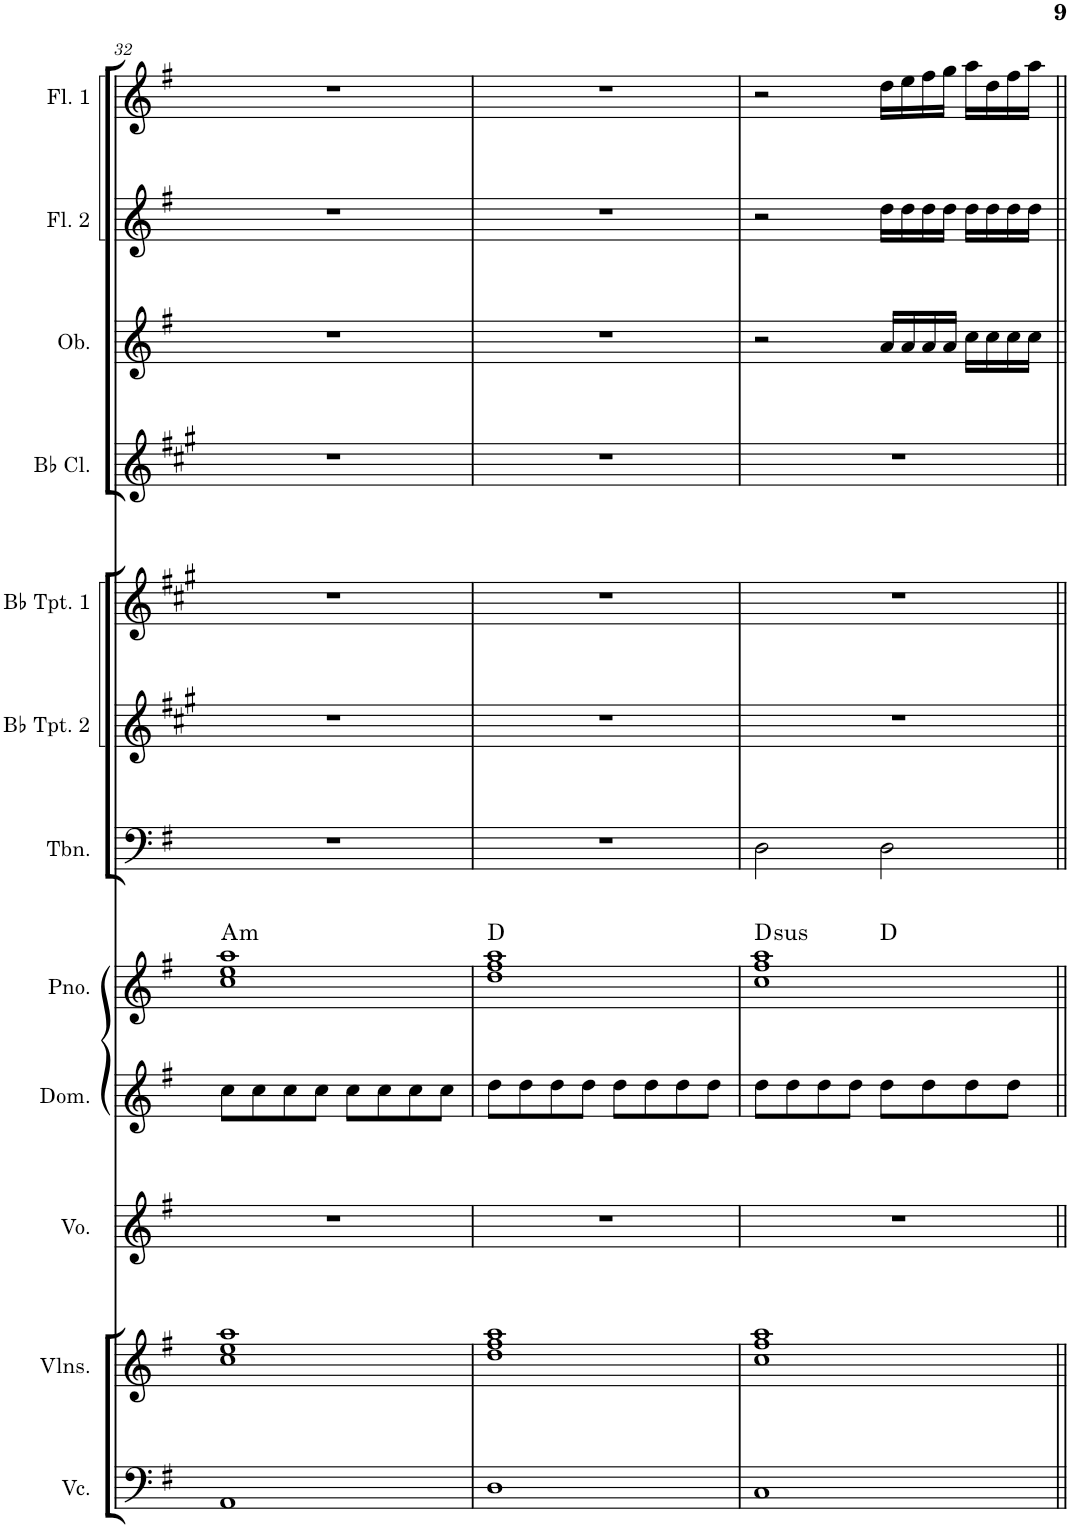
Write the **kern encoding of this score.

**kern	**kern	**kern	**kern	**kern	**harte	**kern	**kern	**kern	**kern	**kern	**kern	**kern
*part12	*part11	*part10	*part9	*part8	*part8	*part7	*part6	*part5	*part4	*part3	*part2	*part1
*staff12	*staff11	*staff10	*staff9	*staff8	*	*staff7	*staff6	*staff5	*staff4	*staff3	*staff2	*staff1
*I"Violoncello	*I"Violins	*I"Voice	*I"Domra	*I"Piano	*	*I"Trombone	*I"Bb Trumpet 2	*I"Bb Trumpet 1	*I"Bb Clarinet	*I"Oboe	*I"Flute 2	*I"Flute 1
*I'Vc.	*I'Vlns.	*I'Vo.	*I'Dom.	*I'Pno.	*	*I'Tbn.	*I'Bb Tpt. 2	*I'Bb Tpt. 1	*I'Bb Cl.	*I'Ob.	*I'Fl. 2	*I'Fl. 1
!!LO:PB:g=z
*clefF4	*clefG2	*clefG2	*clefG2	*clefG2	*	*clefF4	*clefG2	*clefG2	*clefG2	*clefG2	*clefG2	*clefG2
*	*	*	*	*	*	*	*Trd1c2	*Trd1c2	*Trd1c2	*	*	*
*k[f#]	*k[f#]	*k[f#]	*k[f#]	*k[f#]	*	*k[f#]	*k[f#c#g#]	*k[f#c#g#]	*k[f#c#g#]	*k[f#]	*k[f#]	*k[f#]
*M4/4	*M4/4	*M4/4	*M4/4	*M4/4	*	*M4/4	*M4/4	*M4/4	*M4/4	*M4/4	*M4/4	*M4/4
=32	=32	=32	=32	=32	=32	=32	=32	=32	=32	=32	=32	=32
!	!	!	!	!	!LO:H:kt=m	!	!	!	!	!	!	!
1AA	1cc 1ee 1aa	1r	8cc\L	1cc 1ee 1aa	A:min	1r	1r	1r	1r	1r	1r	1r
.	.	.	8cc\	.	.	.	.	.	.	.	.	.
.	.	.	8cc\	.	.	.	.	.	.	.	.	.
.	.	.	8cc\J	.	.	.	.	.	.	.	.	.
.	.	.	8cc\L	.	.	.	.	.	.	.	.	.
.	.	.	8cc\	.	.	.	.	.	.	.	.	.
.	.	.	8cc\	.	.	.	.	.	.	.	.	.
.	.	.	8cc\J	.	.	.	.	.	.	.	.	.
=33	=33	=33	=33	=33	=33	=33	=33	=33	=33	=33	=33	=33
1D	1dd 1ff# 1aa	1r	8dd\L	1dd 1ff# 1aa	D:maj	1r	1r	1r	1r	1r	1r	1r
.	.	.	8dd\	.	.	.	.	.	.	.	.	.
.	.	.	8dd\	.	.	.	.	.	.	.	.	.
.	.	.	8dd\J	.	.	.	.	.	.	.	.	.
.	.	.	8dd\L	.	.	.	.	.	.	.	.	.
.	.	.	8dd\	.	.	.	.	.	.	.	.	.
.	.	.	8dd\	.	.	.	.	.	.	.	.	.
.	.	.	8dd\J	.	.	.	.	.	.	.	.	.
=34	=34	=34	=34	=34	=34	=34	=34	=34	=34	=34	=34	=34
!	!	!	!	!	!LO:H:kt=sus	!	!	!	!	!	!	!
*	*	*	*	*^	*	*	*	*	*	*	*	*
1C	1cc 1ff# 1aa	1r	8dd\L	1cc 1ff# 1aa	2ryy	D:sus4	2D\	1r	1r	1r	2r	2r	2r
.	.	.	8dd\	.	.	.	.	.	.	.	.	.	.
.	.	.	8dd\	.	.	.	.	.	.	.	.	.	.
.	.	.	8dd\J	.	.	.	.	.	.	.	.	.	.
.	.	.	8dd\L	.	2ryy	D:maj	2D\	.	.	.	16a/LL	16dd\LL	16dd\LL
.	.	.	.	.	.	.	.	.	.	.	16a/	16dd\	16ee\
.	.	.	8dd\	.	.	.	.	.	.	.	16a/	16dd\	16ff#\
.	.	.	.	.	.	.	.	.	.	.	16a/JJ	16dd\JJ	16gg\JJ
.	.	.	8dd\	.	.	.	.	.	.	.	16cc\LL	16dd\LL	16aa\LL
.	.	.	.	.	.	.	.	.	.	.	16cc\	16dd\	16dd\
.	.	.	8dd\J	.	.	.	.	.	.	.	16cc\	16dd\	16ff#\
.	.	.	.	.	.	.	.	.	.	.	16cc\JJ	16dd\JJ	16aa\JJ
*	*	*	*	*v	*v	*	*	*	*	*	*	*	*
=||	=||	=||	=||	=||	=||	=||	=||	=||	=||	=||	=||	=||
*-	*-	*-	*-	*-	*-	*-	*-	*-	*-	*-	*-	*-
